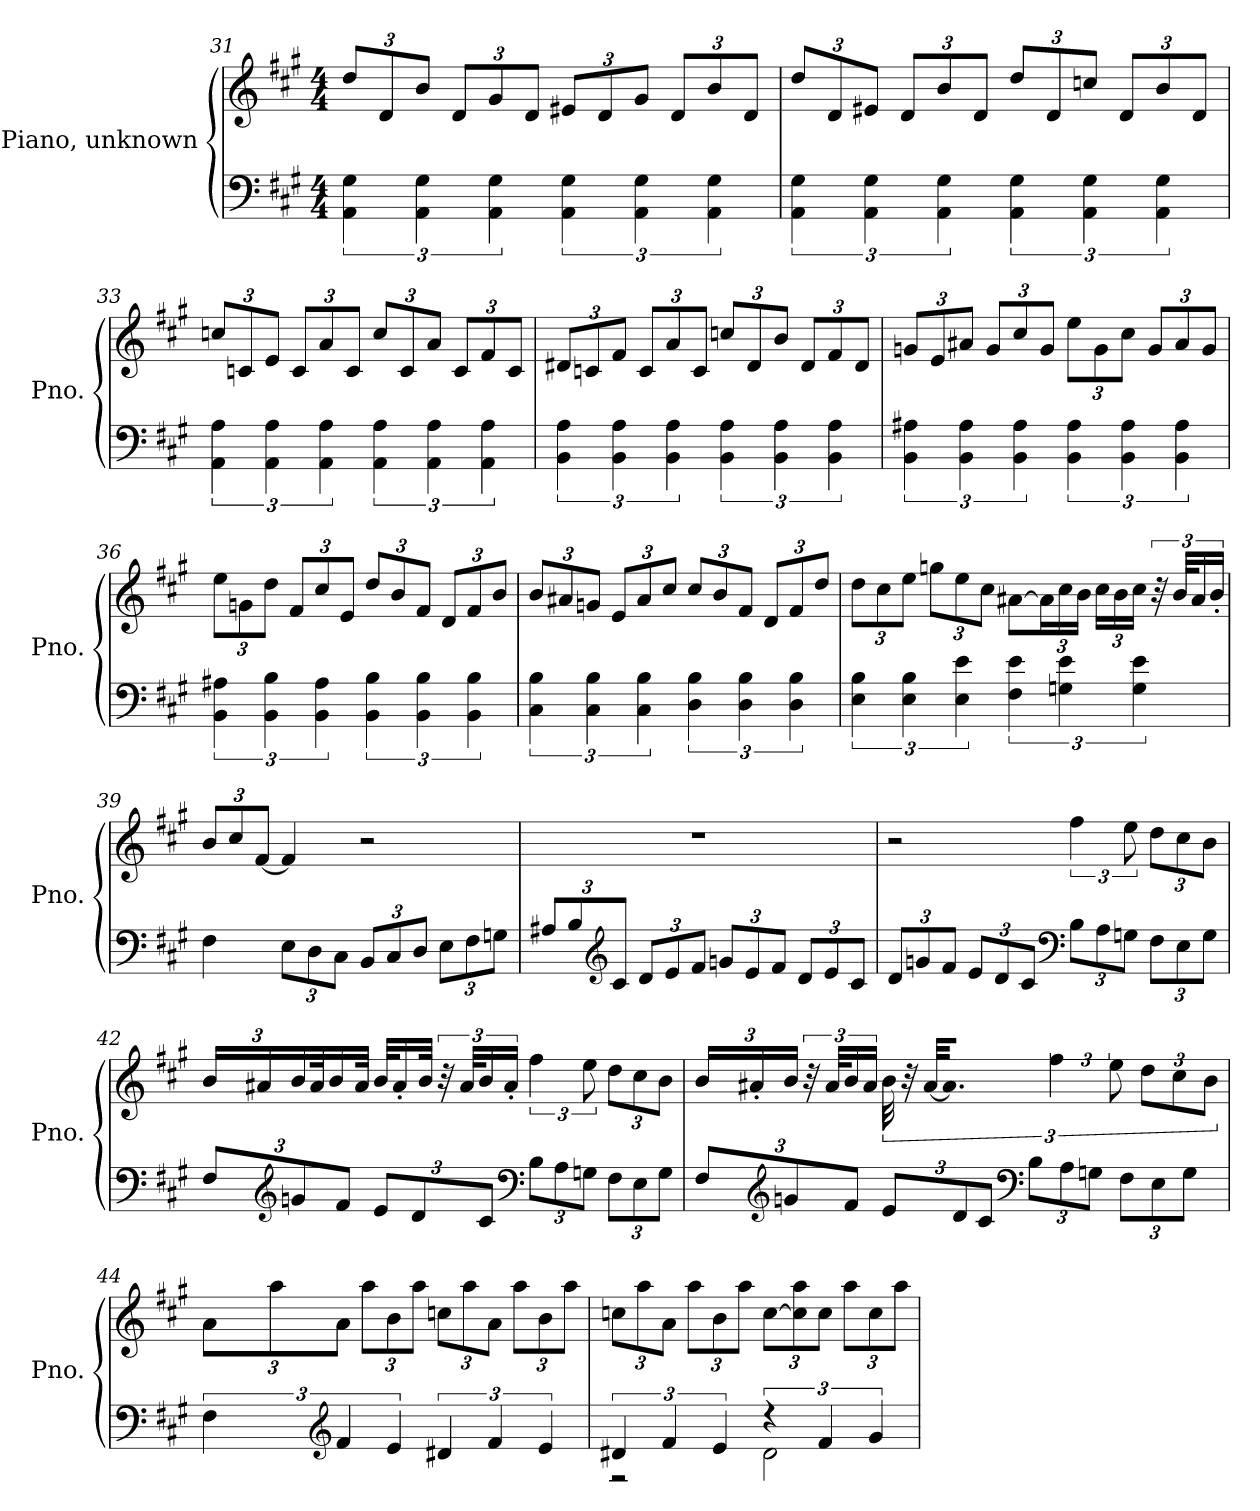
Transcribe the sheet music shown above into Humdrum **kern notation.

**kern	**kern
*part1	*part1
*staff2	*staff1
*I"Piano, unknown	*
*I'Pno.	*
*clefF4	*clefG2
*k[f#c#g#]	*k[f#c#g#]
*M4/4	*M4/4
*	*Xbrackettup
=31	=31
6AA\ 6G#\	12dd/L
.	12d/
6AA\ 6G#\	12b/J
.	12d/L
6AA\ 6G#\	12g#/
.	12d/J
6AA\ 6G#\	12e#X/L
.	12d/
6AA\ 6G#\	12g#/J
.	12d/L
6AA\ 6G#\	12b/
.	12d/J
!!LO:PB:g=z
=32	=32
6AA\ 6G#\	12dd/L
.	12d/
6AA\ 6G#\	12e#X/J
.	12d/L
6AA\ 6G#\	12b/
.	12d/J
6AA\ 6G#\	12dd/L
.	12d/
6AA\ 6G#\	12ccn/J
.	12d/L
6AA\ 6G#\	12b/
.	12d/J
=33	=33
6AA\ 6A\	12ccn/L
.	12cn/
6AA\ 6A\	12e/J
.	12c/L
6AA\ 6A\	12a/
.	12c/J
6AA\ 6A\	12cc/L
.	12c/
6AA\ 6A\	12a/J
.	12c/L
6AA\ 6A\	12f#/
.	12c/J
=34	=34
6BB\ 6A\	12d#X/L
.	12cn/
6BB\ 6A\	12f#/J
.	12c/L
6BB\ 6A\	12a/
.	12c/J
6BB\ 6A\	12ccn/L
.	12d#/
6BB\ 6A\	12b/J
.	12d#/L
6BB\ 6A\	12f#/
.	12d#/J
!!LO:LB:g=z
=35	=35
6BB\ 6A#X\	12gn/L
.	12e/
6BB\ 6A#\	12a#X/J
.	12g/L
6BB\ 6A#\	12cc#/
.	12g/J
6BB\ 6A#\	12ee\L
.	12g\
6BB\ 6A#\	12cc#\J
.	12g/L
6BB\ 6A#\	12a#/
.	12g/J
=36	=36
6BB\ 6A#X\	12ee\L
.	12gn\
6BB\ 6B\	12dd\J
.	12f#/L
6BB\ 6A#\	12cc#/
.	12e/J
6BB\ 6B\	12dd/L
.	12b/
6BB\ 6B\	12f#/J
.	12d/L
6BB\ 6B\	12f#/
.	12b/J
=37	=37
6C#\ 6B\	12b/L
.	12a#X/
6C#\ 6B\	12gn/J
.	12e/L
6C#\ 6B\	12a#/
.	12cc#/J
6D\ 6B\	12cc#/L
.	12b/
6D\ 6B\	12f#/J
.	12d/L
6D\ 6B\	12f#/
.	12dd/J
!!LO:LB:g=z
=38	=38
6E\ 6B\	12dd\L
.	12cc#\
6E\ 6B\	12ee\J
.	12ggn\L
6E\ 6e\	12ee\
.	12cc#\J
6F#\ 6e\	[8a#X\L
.	24a#\L]
6Gn\ 6e\	24cc#\
.	24b\JJ
.	24cc#\LL
.	24b\
6G\ 6e\	24cc#\JJ
*	*brackettup
.	48r
.	48b/KLL
.	24a#/
.	24b'/JJ
=39	=39
*	*Xbrackettup
4F#\	12b/L
.	12cc#/
.	[12f#/J
*Xbrackettup	*
12E\L	4f#/]
12D\	.
12C#\J	.
12BB/L	2r
12C#/	.
12D/J	.
12E\L	.
12F#\	.
12Gn\J	.
!!LO:LB:g=z
=40	=40
12A#X/L	1r
12B/	.
*clefG2	*
12c#/J	.
12d/L	.
12e/	.
12f#/J	.
12gn/L	.
12e/	.
12f#/J	.
12d/L	.
12e/	.
12c#/J	.
=41	=41
12d/L	2r
12gn/	.
12f#/J	.
12e/L	.
12d/	.
12c#/J	.
*clefF4	*
*	*brackettup
12B\L	6ff#\
12A\	.
12Gn\J	12ee\
*	*Xbrackettup
12F#\L	12dd\L
12E\	12cc#\
12G\J	12b\J
!!LO:LB:g=z
=42	=42
12F#/L	24b/LL
.	24a#X/
*clefG2	*
12gn/	24b/
.	32a#/K
.	16b/
12f#/J	.
.	32a#/JJk
12e/L	32b/KLL
.	16a#'/
12d/	.
.	32b/JJk
*	*brackettup
.	48r
.	48a#/KLL
12c#/J	24b/
.	24a#'/JJ
*clefF4	*
12B\L	6ff#\
12A\	.
12Gn\J	12ee\
*	*Xbrackettup
12F#\L	12dd\L
12E\	12cc#\
12G\J	12b\J
=43	=43
12F#/L	24b/LL
.	24a#X'/
*clefG2	*
12gn/	24b/JJ
*	*brackettup
.	48r
.	48a#/KLL
12f#/J	24b/
.	24a#/JJ
12e/L	48b\
.	48r
.	[48a#/KKL
.	8.a#/J]
12d/	.
12c#/J	.
*clefF4	*
12B\L	6ff#\
12A\	.
12Gn\J	12ee\
*	*Xbrackettup
12F#\L	12dd\L
12E\	12cc#\
12G\J	12b\J
!!LO:LB:g=z
=44	=44
*brackettup	*
6F#\	12a\L
.	12aa\
*clefG2	*
6f#/	12a\J
.	12aa\L
6e/	12b\
.	12aa\J
6d#X/	12ccn\L
.	12aa\
6f#/	12a\J
.	12aa\L
6e/	12b\
.	12aa\J
=45	=45
*^	*
6d#X/	2r	12ccn\L
.	.	12aa\
6f#/	.	12a\J
.	.	12aa\L
6e/	.	12b\
.	.	12aa\J
6r	2d#\	[12cc\L
.	.	12cc\] 12aa\
6f#/	.	12cc\J
.	.	12aa\L
6g#/	.	12cc\
.	.	12aa\J
*v	*v	*
=	=
*-	*-
